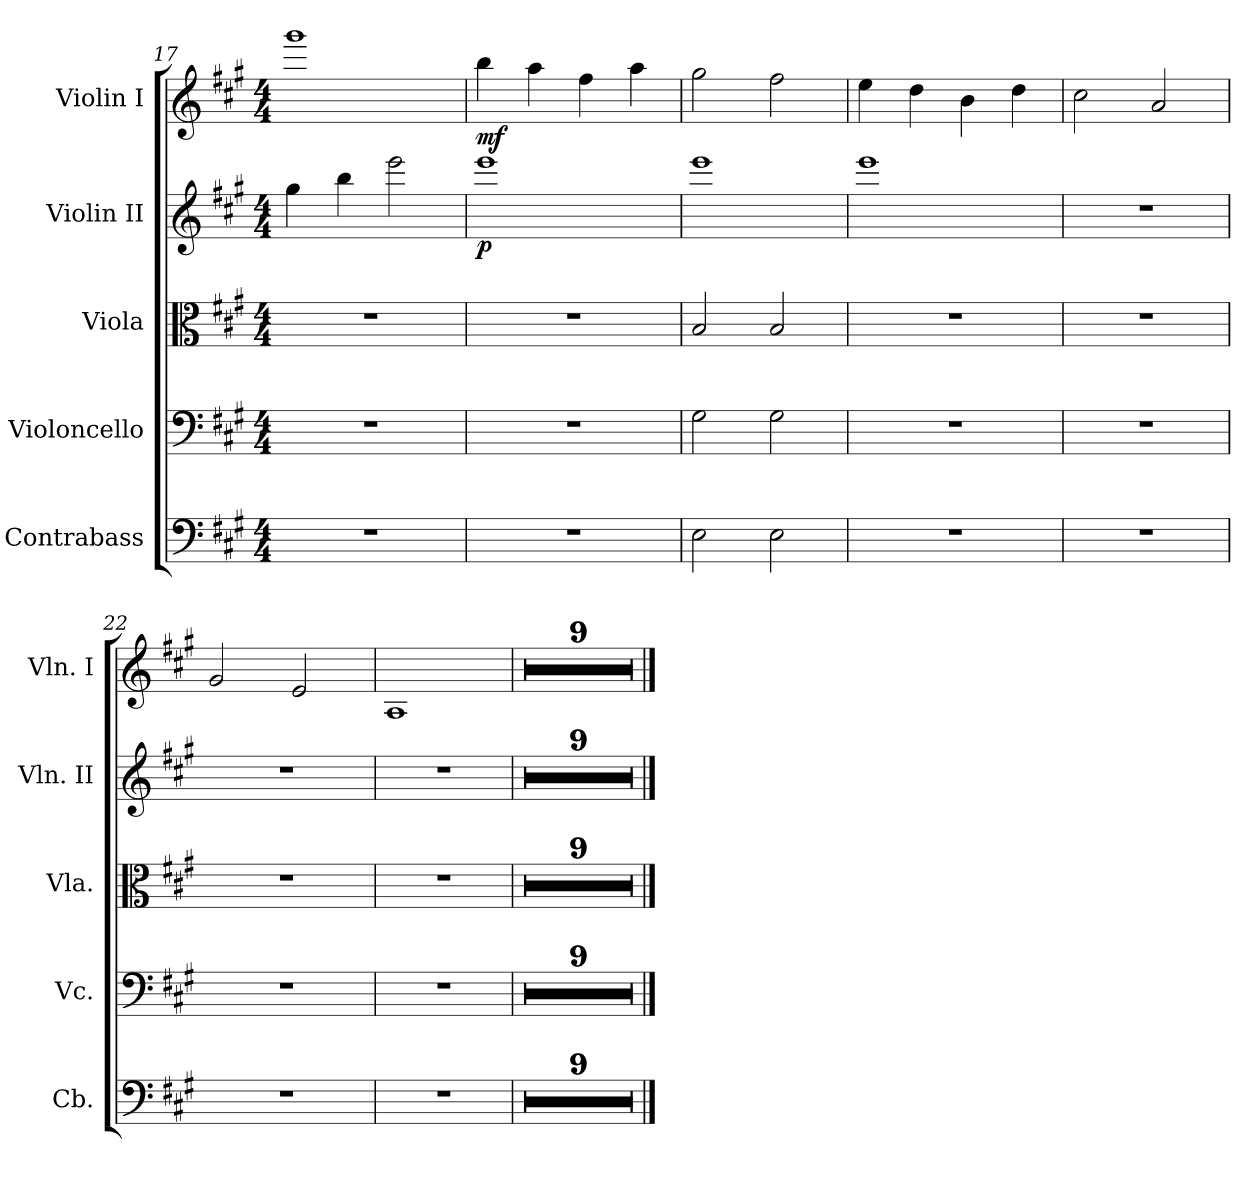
**kern	**kern	**kern	**kern	**dynam	**kern	**dynam
*part5	*part4	*part3	*part2	*part2	*part1	*part1
*staff5	*staff4	*staff3	*staff2	*staff2	*staff1	*staff1
*I"Contrabass	*I"Violoncello	*I"Viola	*I"Violin II	*	*I"Violin I	*
*I'Cb.	*I'Vc.	*I'Vla.	*I'Vln. II	*	*I'Vln. I	*
*clefF4	*clefF4	*clefC3	*clefG2	*	*clefG2	*
*ITrd7c12	*	*	*	*	*	*
*k[f#c#g#]	*k[f#c#g#]	*k[f#c#g#]	*k[f#c#g#]	*	*k[f#c#g#]	*
*M4/4	*M4/4	*M4/4	*M4/4	*	*M4/4	*
=17	=17	=17	=17	=17	=17	=17
1r	1r	1r	4gg#\	.	1ggg#	.
.	.	.	4bb\	.	.	.
.	.	.	2eee\	.	.	.
=18	=18	=18	=18	=18	=18	=18
!	!	!	!	!LO:DY:b	!	!LO:DY:b
1r	1r	1r	1eee	p	4bb\	mf
.	.	.	.	.	4aa\	.
.	.	.	.	.	4ff#\	.
.	.	.	.	.	4aa\	.
=19	=19	=19	=19	=19	=19	=19
2EE\	2G#\	2B/	1eee	.	2gg#\	.
2EE\	2G#\	2B/	.	.	2ff#\	.
=20	=20	=20	=20	=20	=20	=20
1r	1r	1r	1eee	.	4ee\	.
.	.	.	.	.	4dd\	.
.	.	.	.	.	4b\	.
.	.	.	.	.	4dd\	.
!!LO:LB:g=z
=21	=21	=21	=21	=21	=21	=21
1r	1r	1r	1r	.	2cc#\	.
.	.	.	.	.	2a/	.
=22	=22	=22	=22	=22	=22	=22
1r	1r	1r	1r	.	2g#/	.
.	.	.	.	.	2e/	.
=23	=23	=23	=23	=23	=23	=23
1r	1r	1r	1r	.	1A	.
=24	=24	=24	=24	=24	=24	=24
1r	1r	1r	1r	.	1r	.
=25	=25	=25	=25	=25	=25	=25
1r	1r	1r	1r	.	1r	.
=26	=26	=26	=26	=26	=26	=26
1r	1r	1r	1r	.	1r	.
=27	=27	=27	=27	=27	=27	=27
1r	1r	1r	1r	.	1r	.
=28	=28	=28	=28	=28	=28	=28
1r	1r	1r	1r	.	1r	.
=29	=29	=29	=29	=29	=29	=29
1r	1r	1r	1r	.	1r	.
=30	=30	=30	=30	=30	=30	=30
1r	1r	1r	1r	.	1r	.
=31	=31	=31	=31	=31	=31	=31
1r	1r	1r	1r	.	1r	.
=32	=32	=32	=32	=32	=32	=32
1r	1r	1r	1r	.	1r	.
==	==	==	==	==	==	==
*-	*-	*-	*-	*-	*-	*-
